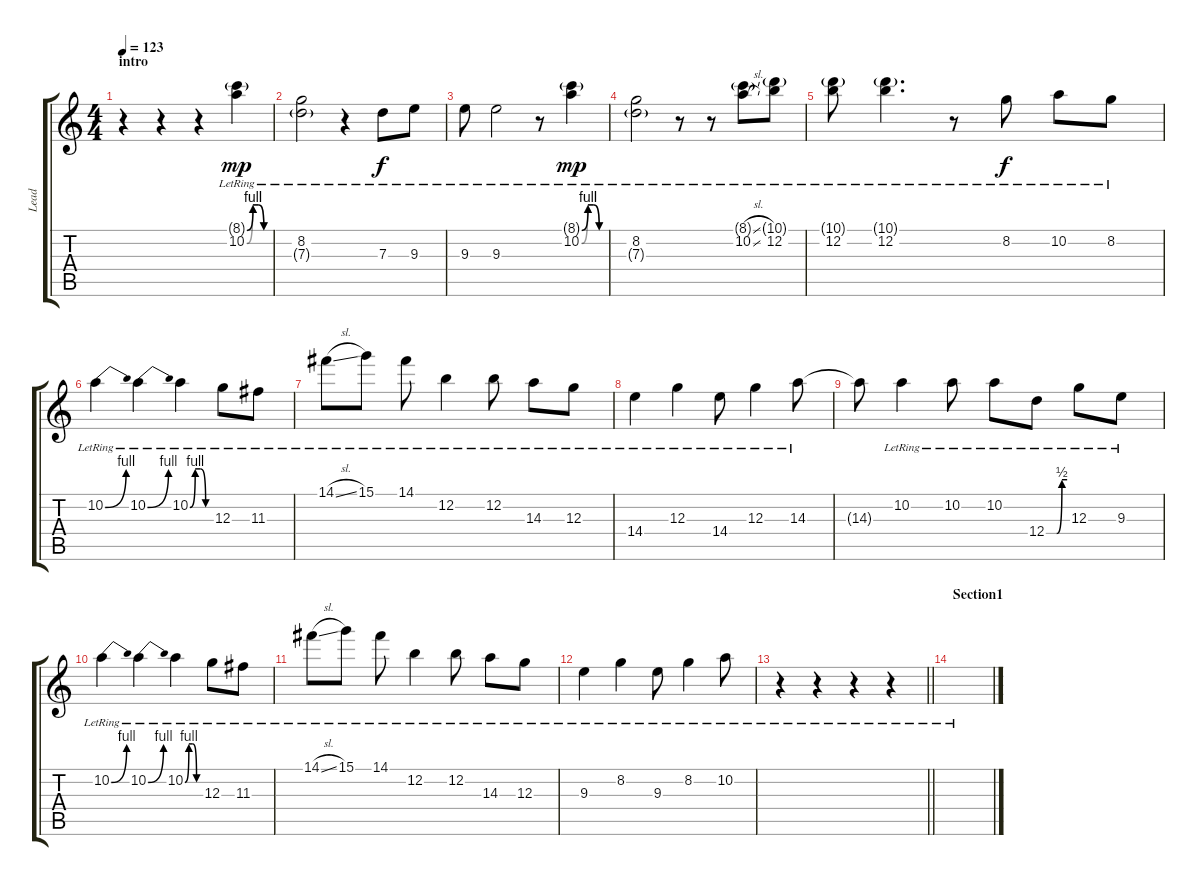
\track ("Lead" "Lead") {instrument electricguitarclean}
\staff {score tabs}
\tuning (E4 B3 G3 D3 A2 E2) {hide}
\ts (4 4)
\section ("" "intro")
\tempo 123
\clef g2
\ks c
r.4{dy mp instrument electricguitarclean} r.4 r.4 (8.1{be (custom 0 0 16 4 30 4 45 0 60 0) g lr} 10.2{be (custom 0 0 15 4 30 4 45 0 60 0) lr}).4 |
(8.2{lr} 7.3{g lr}).2 r.4 7.3{lr}.8{dy f} 9.3{lr}.8 |
9.3{lr}.8 9.3{lr}.2 r.8 (8.1{be (custom 0 0 16 4 30 4 45 0 60 0) g lr} 10.2{be (custom 0 0 15 4 30 4 45 0 60 0) lr}).4{dy mp} |
(8.2{lr} 7.3{g lr}).2 r.8 r.8 (8.1{sl g lr} 10.2{sl lr}).8 (10.1{g lr} 12.2{lr}).8 |
(10.1{g lr} 12.2{lr}).8 (10.1{g lr} 12.2{lr}).4{d} r.8 8.2{lr}.8{dy f} 10.2{lr}.8 8.2{lr}.8 |
10.2{be (bend 0 0 60 4) lr}.4 10.2{be (bend 0 0 60 4) lr}.4 10.2{be (custom 0 0 15 4 30 4 45 0 60 0) lr}.4 12.3{lr}.8 11.3{lr}.8 |
14.1{sl lr}.8 15.1{lr}.8 14.1{lr}.8 12.2{lr}.4 12.2{lr}.8 14.3{lr}.8 12.3{lr}.8 |
14.4{lr}.4 12.3{lr}.4 14.4{lr}.8 12.3{lr}.4 14.3{lr}.8 |
14.3{t}.8 10.2{lr}.4 10.2{lr}.8 10.2{lr}.8 12.4{be (custom 0 0 30 0 45 2 60 2) lr}.8 12.3{lr}.8 9.3{lr}.8 |
10.2{be (bend 0 0 60 4) lr}.4 10.2{be (bend 0 0 60 4) lr}.4 10.2{be (custom 0 0 15 4 30 4 45 0 60 0) lr}.4 12.3{lr}.8 11.3{lr}.8 |
14.1{sl lr}.8 15.1{lr}.8 14.1{lr}.8 12.2{lr}.4 12.2{lr}.8 14.3{lr}.8 12.3{lr}.8 |
9.3{lr}.4 8.2{lr}.4 9.3{lr}.8 8.2{lr}.4 10.2{lr}.8 |
\barLineRight lightlight
r.4 r.4 r.4 r.4 |
\section ("" "Section1")
